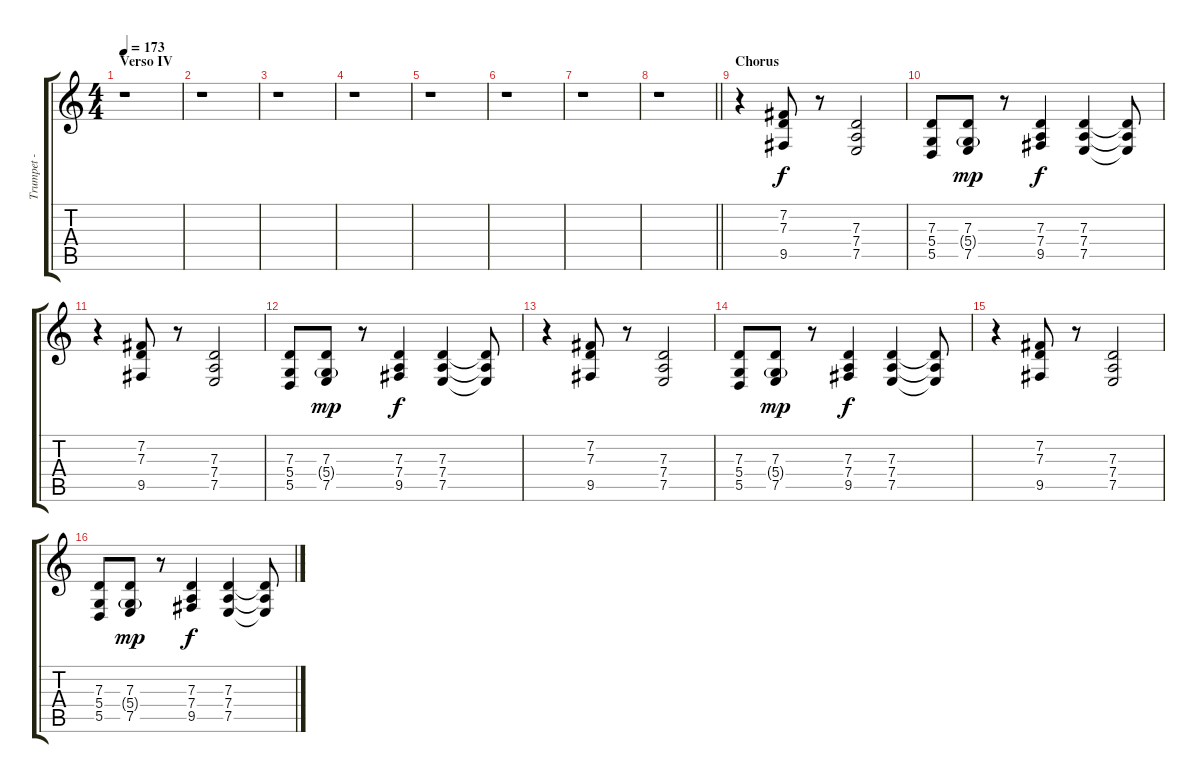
\track ("Trumpet - ?????" "Trumpet - ") {instrument altosax}
\staff {score tabs}
\tuning (E4 B3 G3 D3 A2 E2) {hide}
\ts (4 4)
\section ("" "Verso IV")
\tempo 173
\clef g2
\ks c
r.1{dy f} |
r.1 |
r.1 |
r.1 |
r.1 |
r.1 |
r.1 |
\barLineRight lightlight
r.1 |
\section ("" "Chorus")
r.4 (7.2 7.3 9.5).8 r.8 (7.3 7.4 7.5).2 |
(7.3 5.4 5.5).8 (7.3 5.4{g} 7.5).8{dy mp} r.8 (7.3 7.4 9.5).4{dy f} (7.3 7.4 7.5).4 (7.3{t} 7.4{t} 7.5{t}).8 |
r.4 (7.2 7.3 9.5).8 r.8 (7.3 7.4 7.5).2 |
(7.3 5.4 5.5).8 (7.3 5.4{g} 7.5).8{dy mp} r.8 (7.3 7.4 9.5).4{dy f} (7.3 7.4 7.5).4 (7.3{t} 7.4{t} 7.5{t}).8 |
r.4 (7.2 7.3 9.5).8 r.8 (7.3 7.4 7.5).2 |
(7.3 5.4 5.5).8 (7.3 5.4{g} 7.5).8{dy mp} r.8 (7.3 7.4 9.5).4{dy f} (7.3 7.4 7.5).4 (7.3{t} 7.4{t} 7.5{t}).8 |
r.4 (7.2 7.3 9.5).8 r.8 (7.3 7.4 7.5).2 |
(7.3 5.4 5.5).8 (7.3 5.4{g} 7.5).8{dy mp} r.8 (7.3 7.4 9.5).4{dy f} (7.3 7.4 7.5).4 (7.3{t} 7.4{t} 7.5{t}).8
